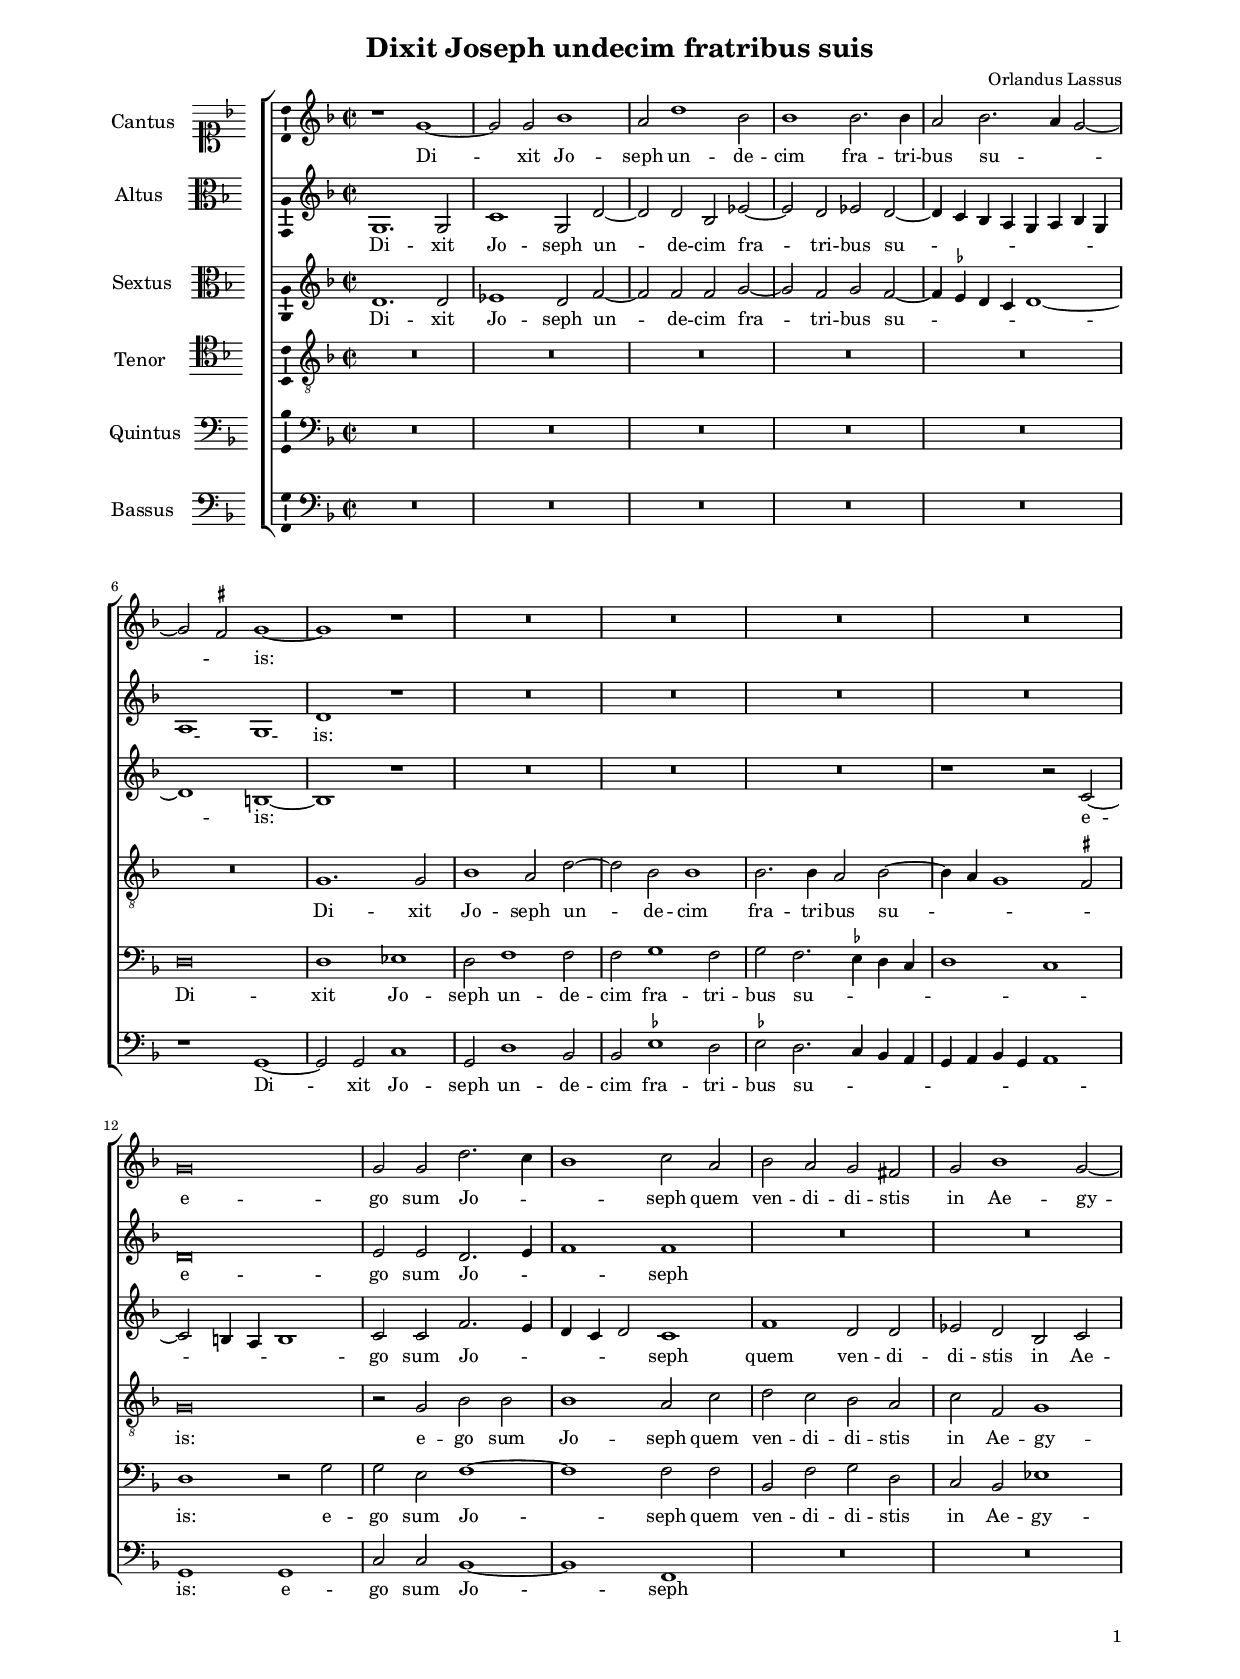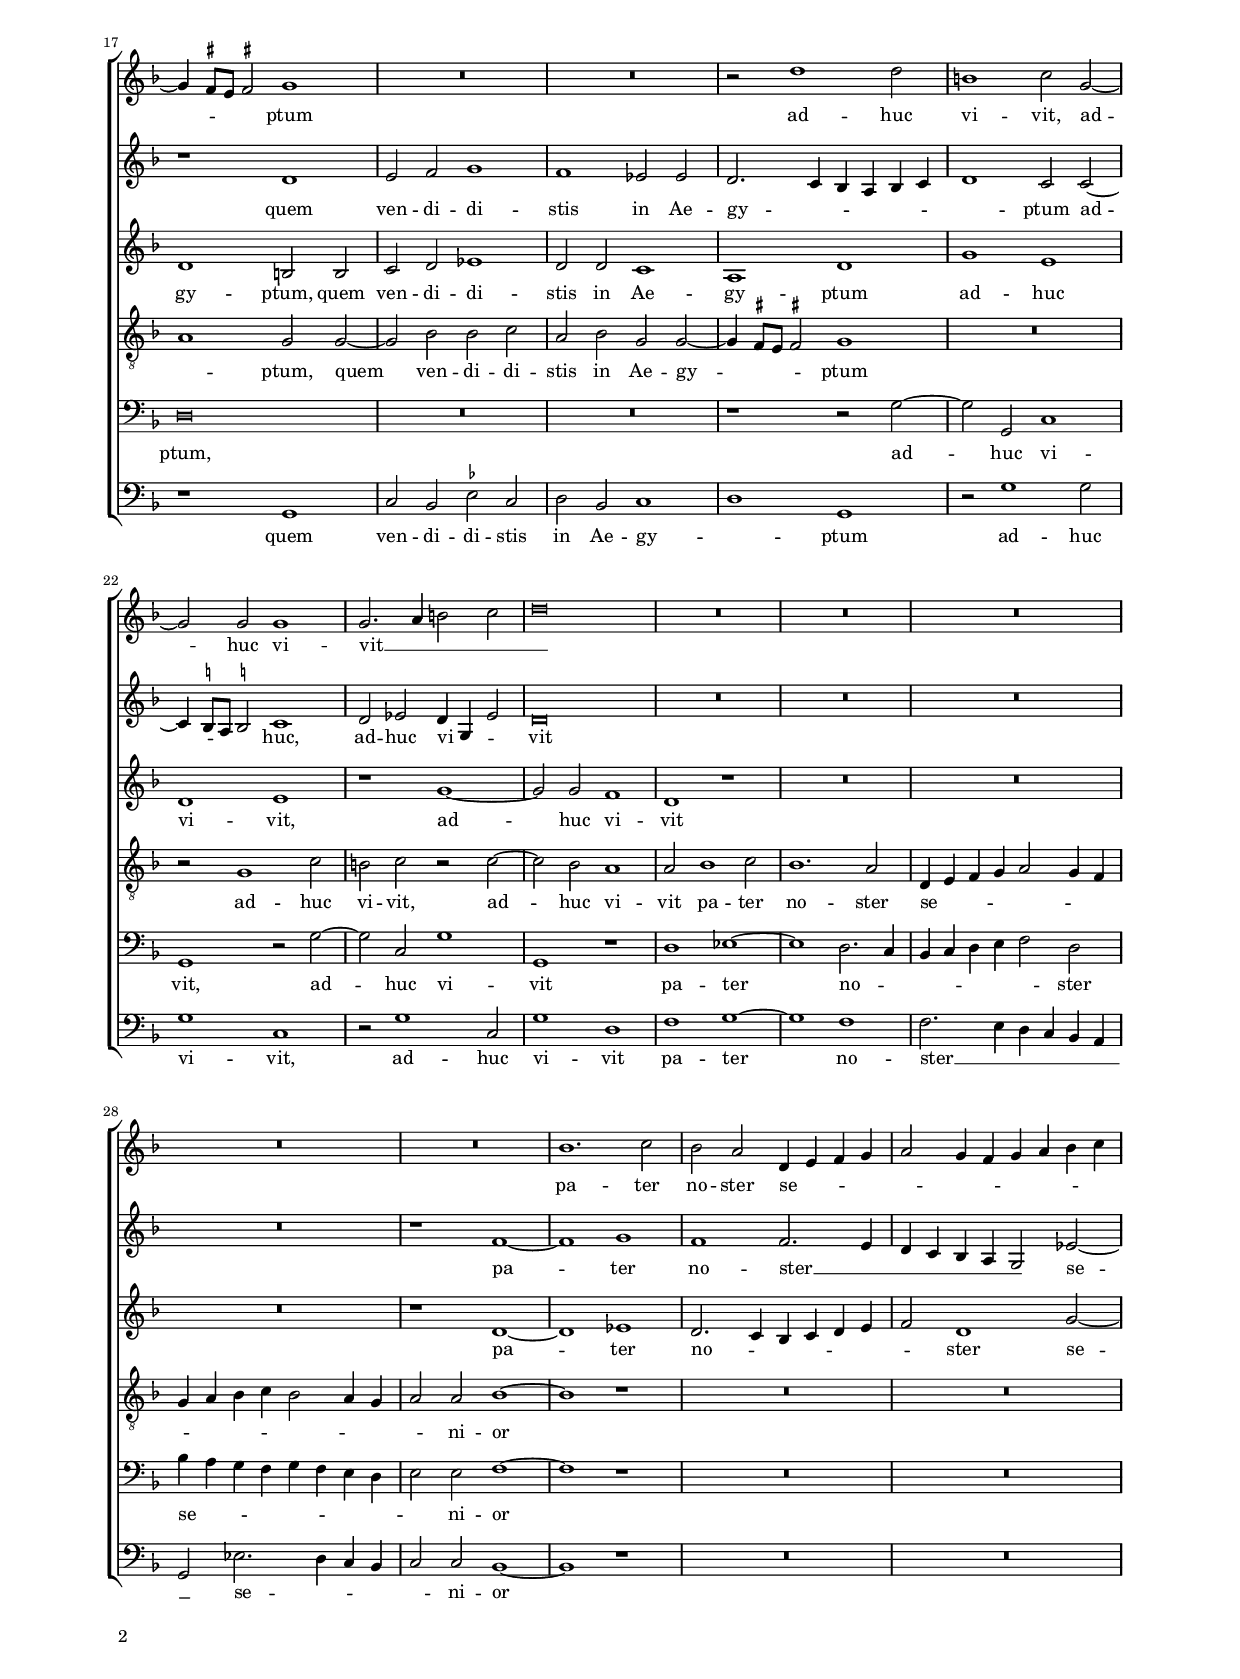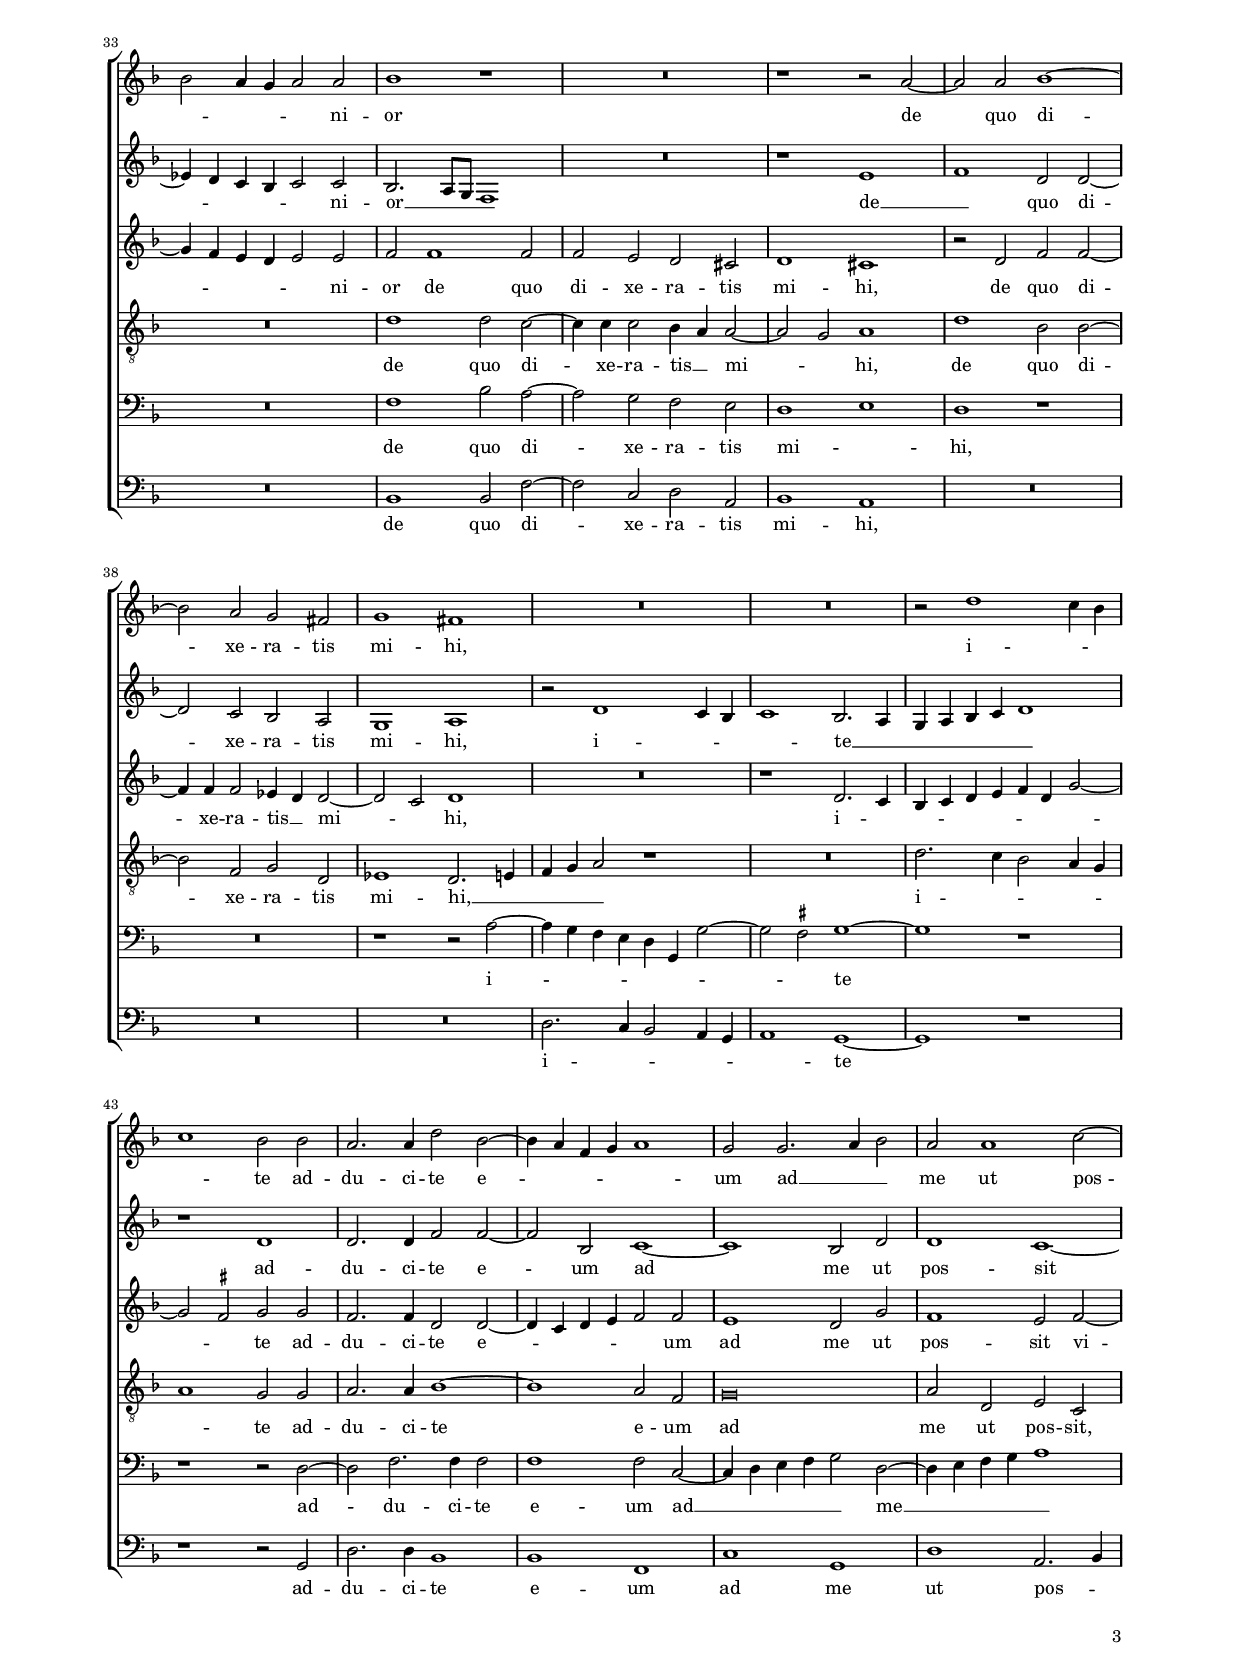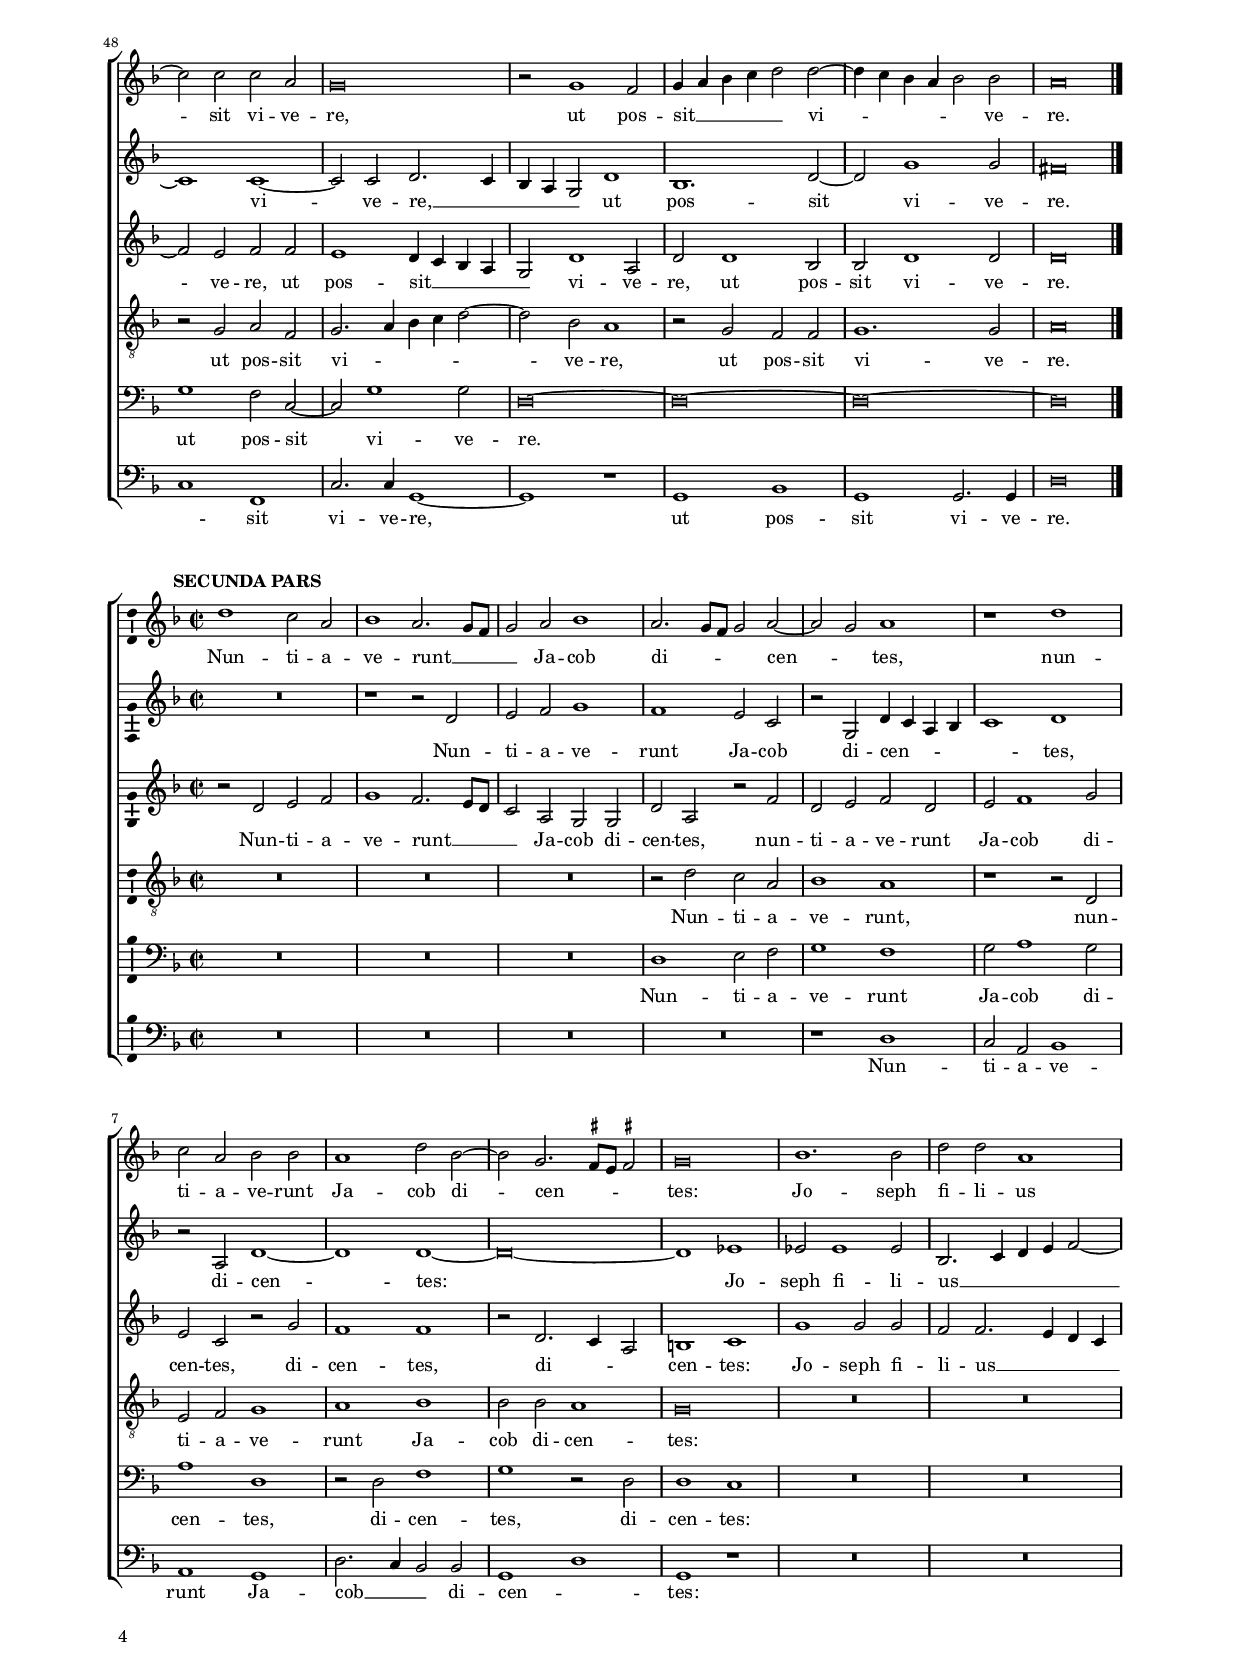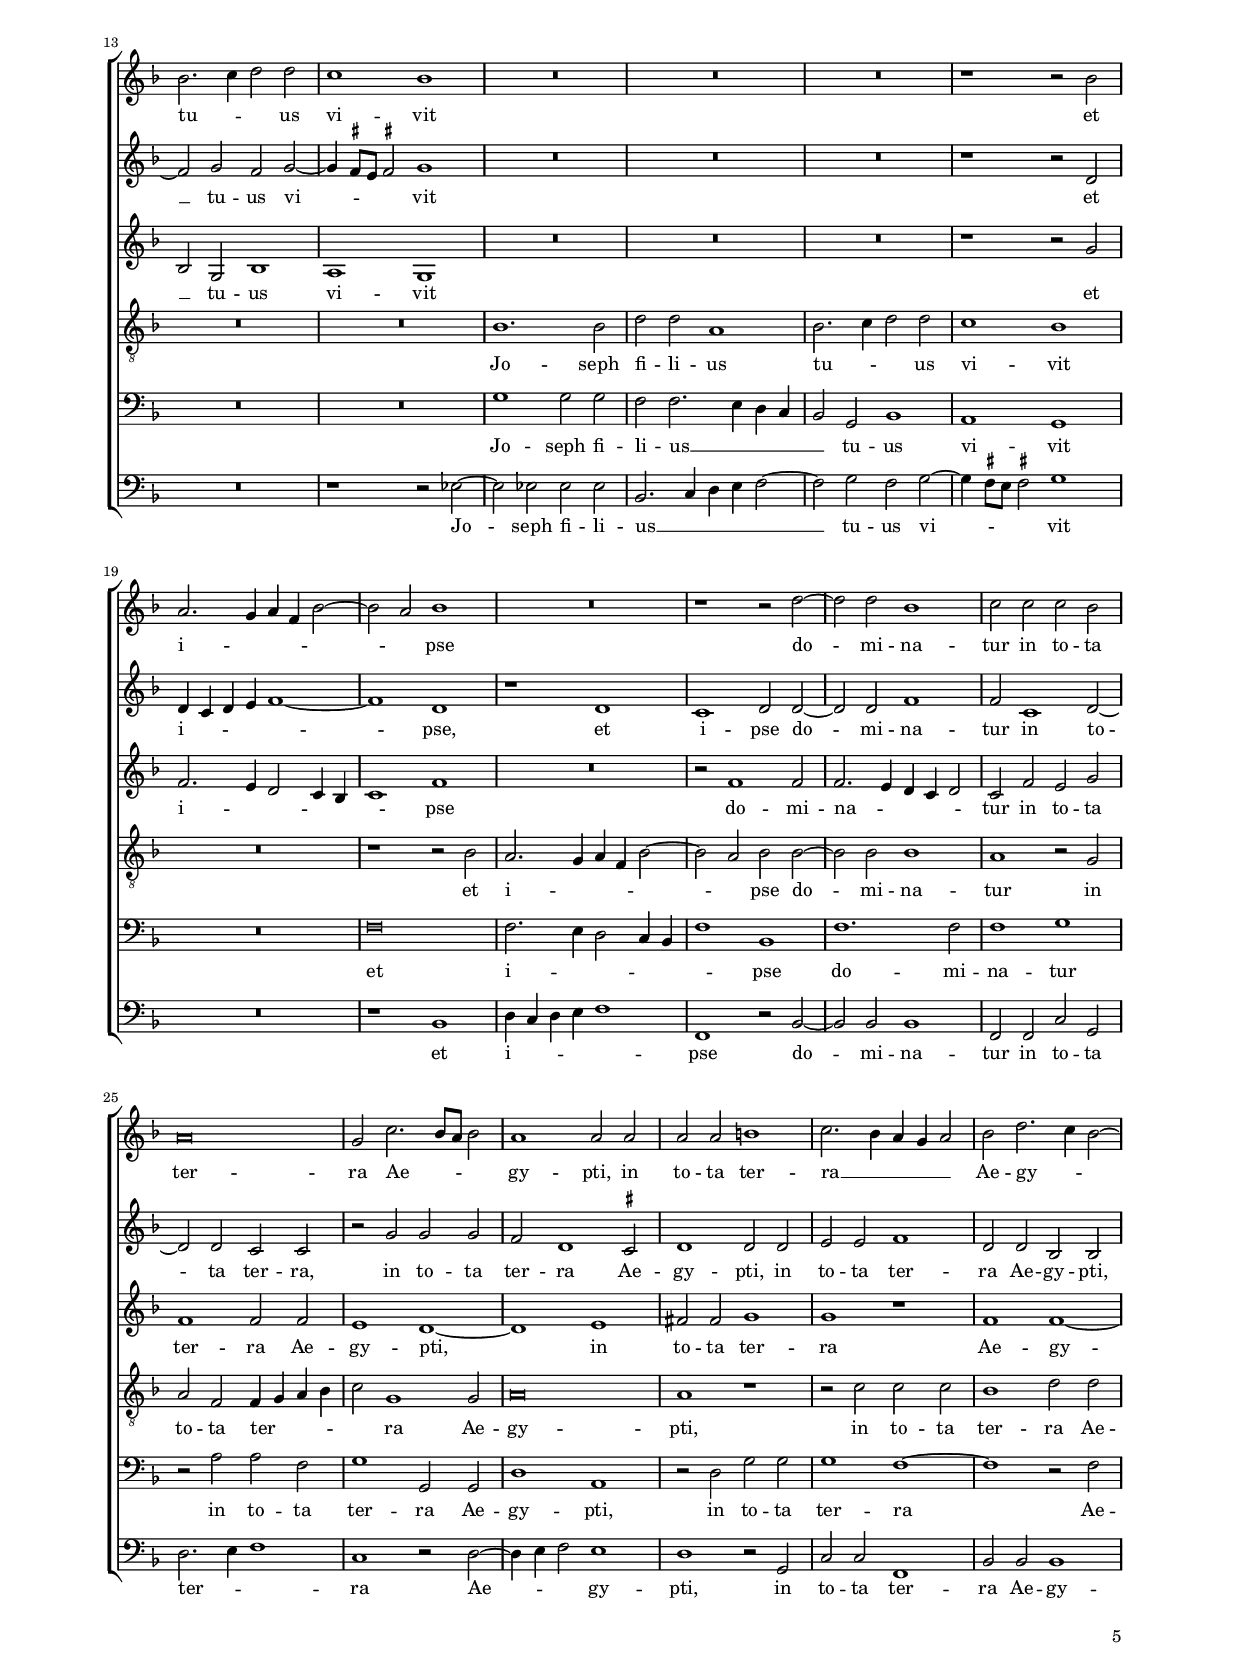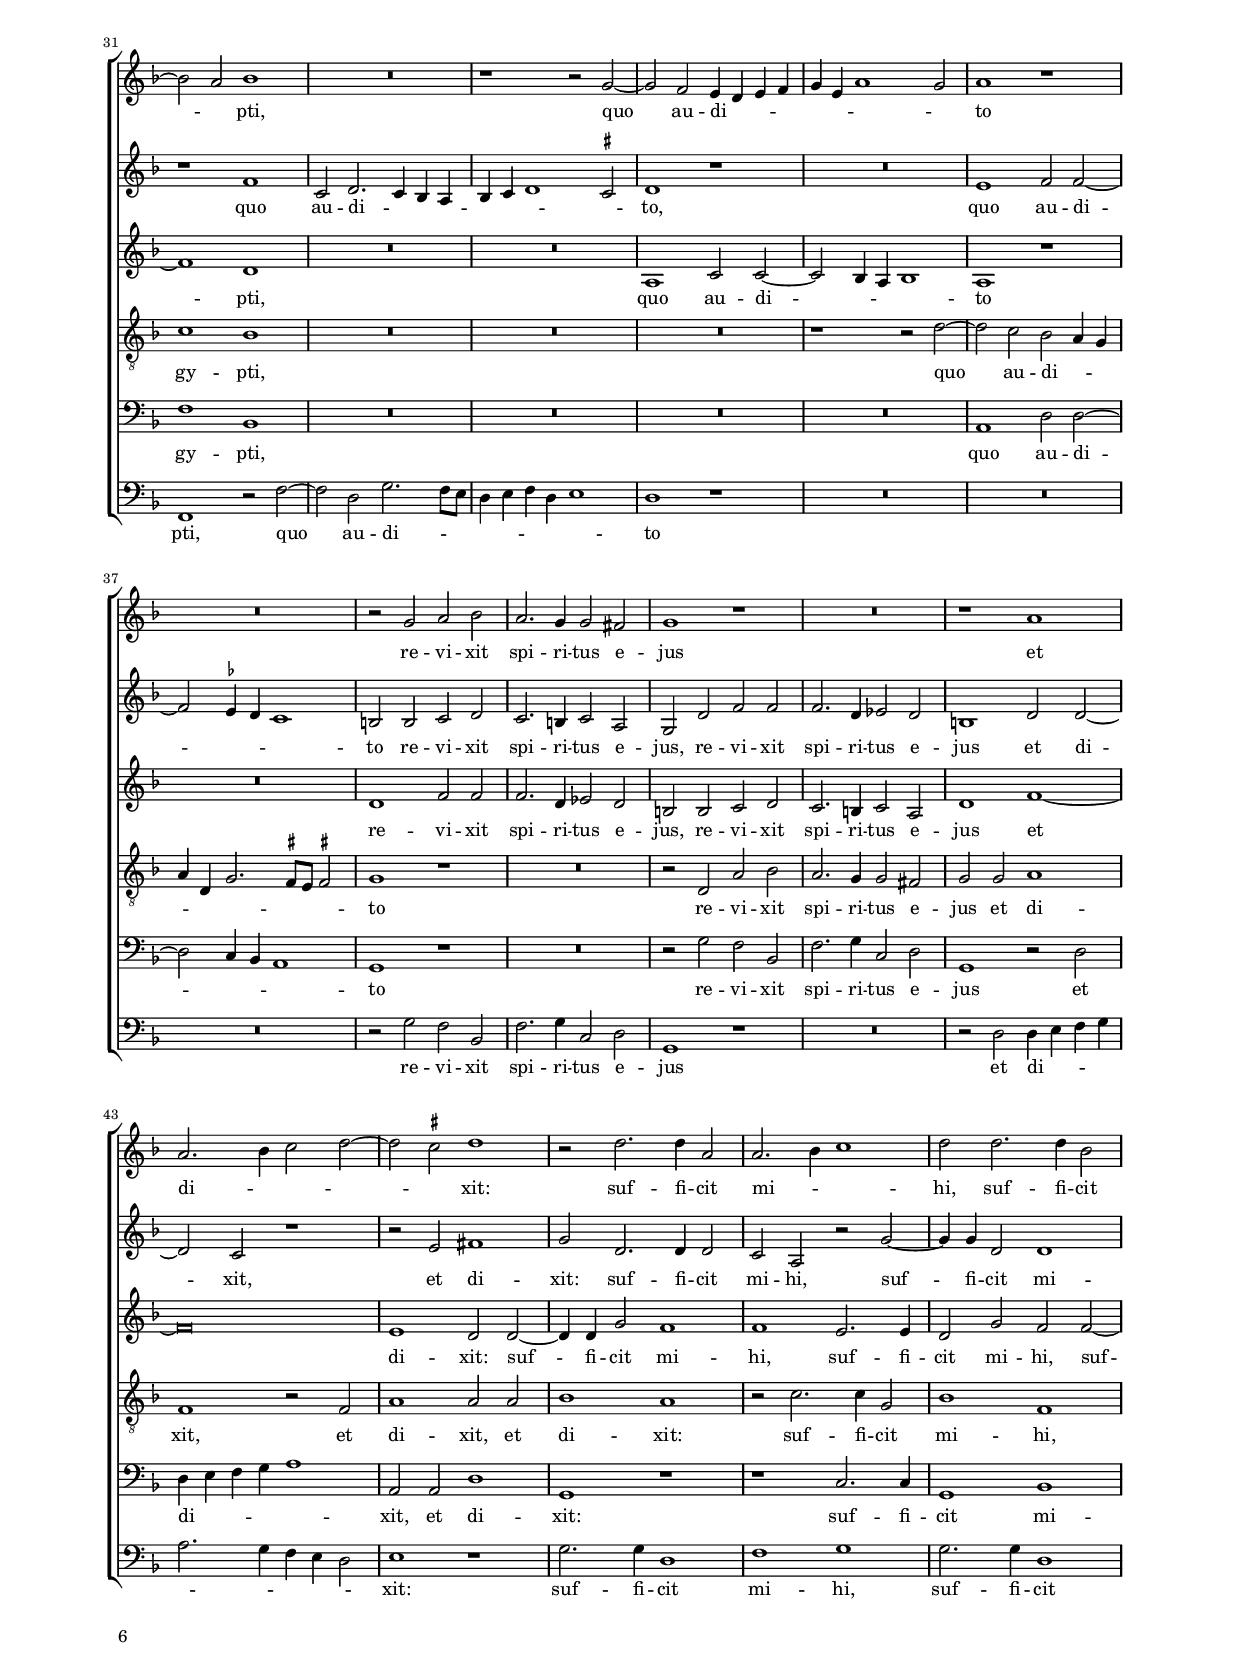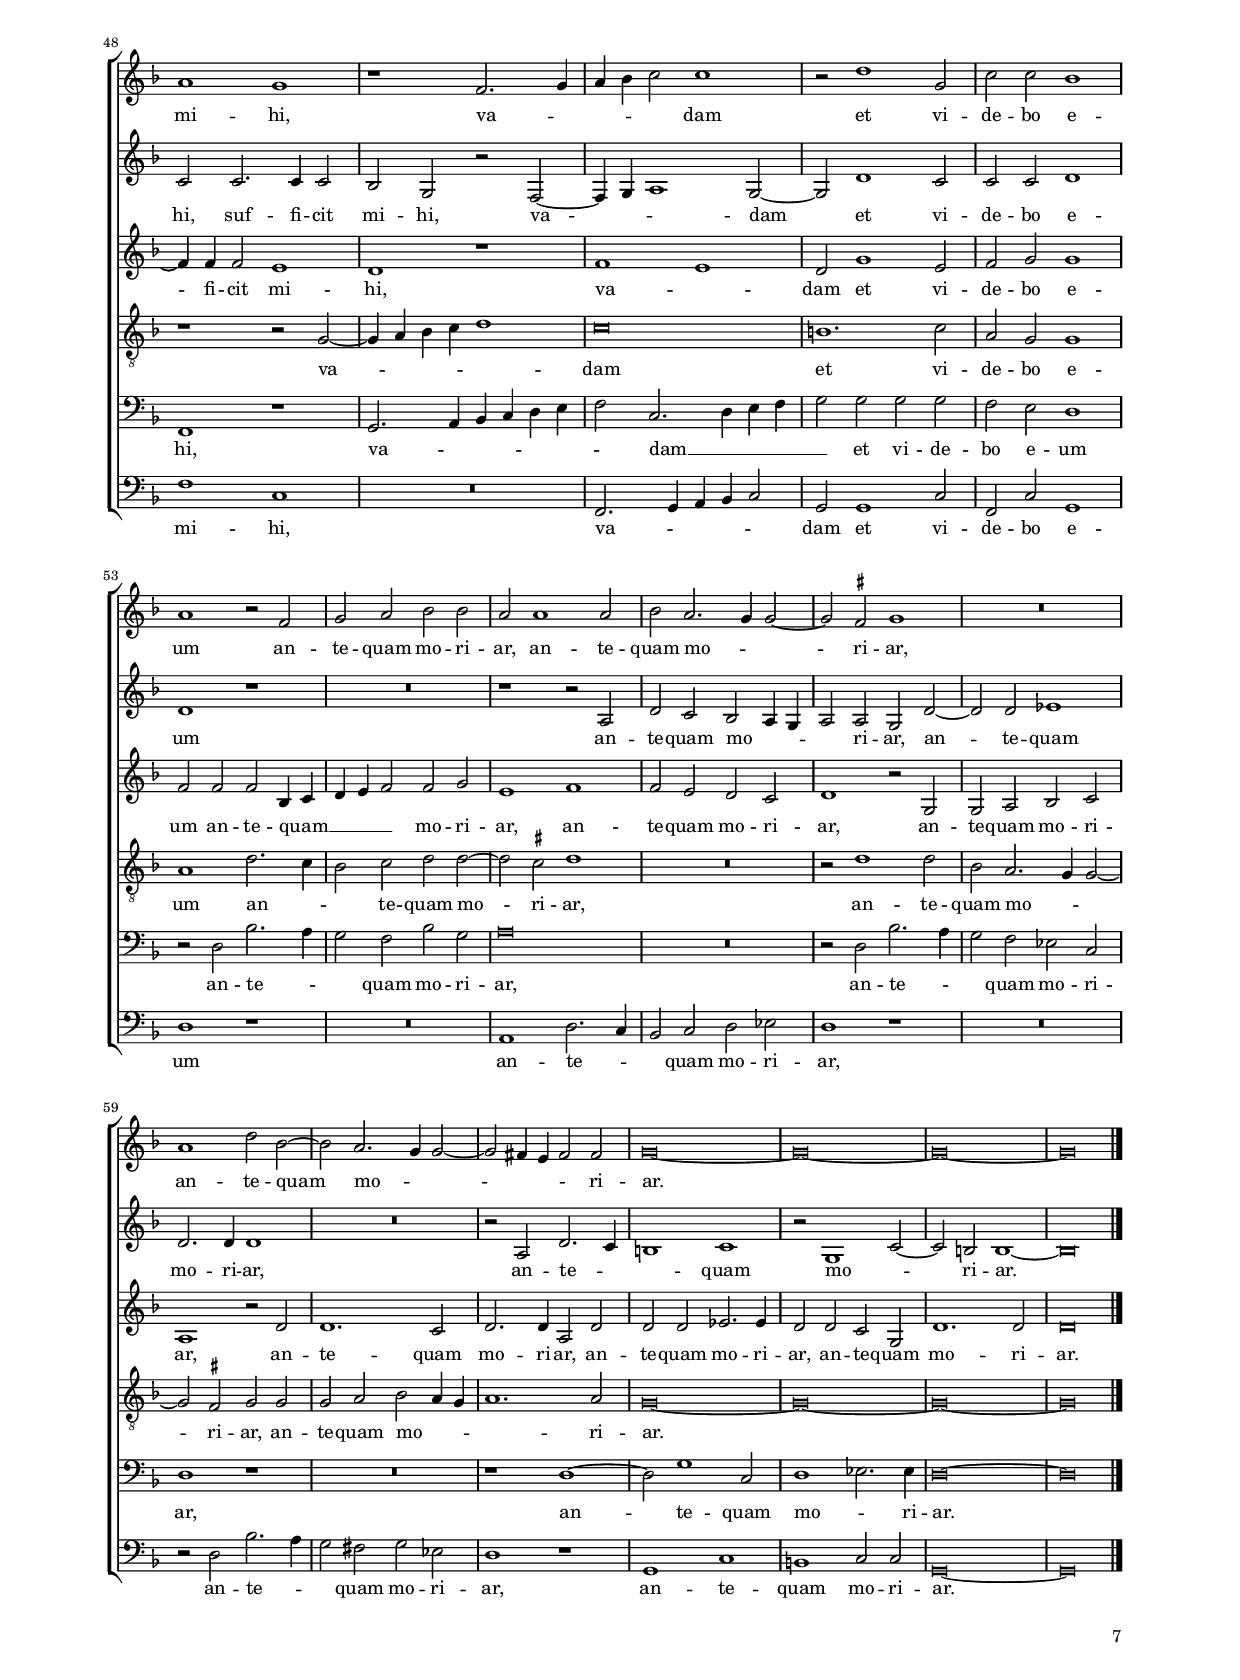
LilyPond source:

\header
{
  title="Dixit Joseph undecim fratribus suis"
  composer="Orlandus Lassus"
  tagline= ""
}

\version "2.24.1"
\include "deutsch.ly"
#(set-global-staff-size 15)
% #(set-default-paper-size "letter")
#(ly:set-option 'point-and-click #f)


	ficta = { \once \set suggestAccidentals = ##t }
	
	forget = #(define-music-function (music) (ly:music?) #{
		\accidentalStyle forget
		$music
		\accidentalStyle default
		#})


\paper
	{
	top-margin = 1.5 \cm
	bottom-margin = 0.9 \cm
	left-margin = 2 \cm
	right-margin = 2 \cm
	ragged-bottom = ##f
	ragged-last-bottom = ##t
	print-page-number = ##f
	score-system-spacing = #'((basic-distance . 16) (minimum-distance . 13) (padding . 5) (strechability . 150))
	system-system-spacing = #'((basic-distance . 16) (minimum-distance . 13) (padding . 5) (strechability . 150))
	oddFooterMarkup=\markup   \fill-line { "" \fromproperty #'page:page-number-string }
	evenFooterMarkup=\markup  \fill-line { \fromproperty #'page:page-number-string "" }
	last-bottom-spacing = #'((basic-distance . 12) (minimum-distance . 7) (padding . 4))
	systems-per-page = 3
%	min-systems-per-page = 3
	}

global = {
	\key f \major
	\time 2/2 \set Score.measureLength = #(ly:make-moment 2/1)
	\skip 1*2*53 \bar "|."
	}


incipitcantus = \markup { \score {
	{
	\set Staff.instrumentName = \markup { \fontsize #1 "Cantus" }
	\key f \major
	\clef soprano
	s4 \bar ""
	}
	\layout  {
	raggedright = ##t
	indent = 1.6 \cm
	line-width = 2.5 \cm
	\context { \Staff \remove Time_signature_engraver }
	\override Staff.Clef.Y-extent = #'(0 . 0)
	}} \hspace #1 }


incipitaltus = \markup { \score {
	{
	\set Staff.instrumentName = \markup { \fontsize #1 "Altus" }
	\key f \major
	\clef alto
	s4 \bar ""
	}
	\layout  {
	raggedright = ##t
	indent = 1.6 \cm
	line-width = 2.5 \cm
	\context { \Staff \remove Time_signature_engraver }
	\override Staff.Clef.Y-extent = #'(0 . 0)
	}} \hspace #1 }


incipitsextus = \markup { \score {
	{
	\set Staff.instrumentName = \markup { \fontsize #1 "Sextus" }
	\key f \major
	\clef alto
	s4 \bar ""
	}
	\layout  {
	raggedright = ##t
	indent = 1.6 \cm
	line-width = 2.5 \cm
	\context { \Staff \remove Time_signature_engraver }
	\override Staff.Clef.Y-extent = #'(0 . 0)
	}} \hspace #1 }


incipittenor = \markup { \score {
	{
	\set Staff.instrumentName = \markup { \fontsize #1 "Tenor" }
	\key f \major
	\clef tenor
	s4 \bar ""
	}
	\layout  {
	raggedright = ##t
	indent = 1.6 \cm
	line-width = 2.5 \cm
	\context { \Staff \remove Time_signature_engraver }
	\override Staff.Clef.Y-extent = #'(0 . 0)
	}} \hspace #1 }
      
      
incipitquintus = \markup { \score {
	{
	\set Staff.instrumentName = \markup { \fontsize #1 "Quintus" }
	\key f \major
	\clef bass
	s4 \bar ""
	}
	\layout  {
	raggedright = ##t
	indent = 1.6 \cm
	line-width = 2.5 \cm
	\context { \Staff \remove Time_signature_engraver }
	\override Staff.Clef.Y-extent = #'(0 . 0)
	}} \hspace #1 }
      
      
incipitbassus = \markup { \score {
	{
	\set Staff.instrumentName = \markup { \fontsize #1 "Bassus" }
	\key f \major
	\clef bass
	s4 \bar ""
	}
	\layout  {
	raggedright = ##t
	indent = 1.6 \cm
	line-width = 2.5 \cm
	\context { \Staff \remove Time_signature_engraver }
	\override Staff.Clef.Y-extent = #'(0 . 0)
	}} \hspace #1 }


cantus =  \relative c''
	{
	r1 g~
	g2 g b1
	a2 d1 b2
	b1 b2. b4
%5
	a2 b2. a4 g2~ |
	g2 \ficta fis g1~
	g1 r
	R\breve
	R\breve
%10
	R\breve |
	R\breve
	g\breve
	g2 g d'2. c4
	b1 c2 a
%15
	b2 a g fis |
	g2 b1 g2~
	g4 \ficta fis8 e \ficta fis!2 g1
	R\breve
	R\breve
%20
	r2 d'1 d2 |
	h1 c2 g~
	g2 g g1
	g2. a4 h2 c
	d\breve
%25
	R\breve |
	R\breve
	R\breve
	R\breve
	R\breve
%30
	b1. c2 |
	b2 a d,4 e f g
	a2 g4 f g a b c
	b2 a4 g a2 a
	b1 r
%35
	R\breve |
	r1 r2 a~
	a2 a b1~
	b2 a g fis
	g1 fis
%40
	R\breve |
	R\breve
	r2 d'1 c4 b
	c1 b2 b
	a2. a4 d2 b~
%45
	b4 a f g a1 |
	g2 g2. a4 b2
	a2 a1 c2~ \pageBreak
	c2 c c a
	g\breve
%50
	r2 g1 f2 |
	g4 a b c d2 d~
	d4 c b a b2 b
	a\breve |
	}


altus = \relative c'
	{
	g1. g2
	c1 g2 d'~
	d2 d b es~
	es2 d es2 d~
%5
	d4 c b a g a b g |
	a1 g
	d'1 r
	R\breve
	R\breve
%10
	R\breve |
	R\breve
	d\breve
	e2 e d2. e4
	f1 f
%15
	R\breve |
	R\breve
	r1 d
	e2 f g1
	f1 es2 es
%20
	d2. c4 b a b c |
	d1 c2 c~
	c4 \ficta h8 a \ficta h!2 c1
	d2 es d4 g, es'2
	d\breve
%25
	R\breve |
	R\breve
	R\breve
	R\breve
	r1 f~
%30
	f1 g |
	f1 f2. e4
	d4 c b a g2 es'2~
	es4 d c b c2 c
	b2. a8 g f1
%35
	R\breve |
	r1 e'
	f1 d2 d~
	d2 c b a
	g1 a
%40
	r2 d1 c4 b |
	c1 b2. a4
	g4 a b c d1
	r1 d
	d2. d4 f2 f~
%45
	f2 b, c1~ |
	c1 b2 d
	d1 c~
	c1 c~
	c2 c d2. c4
%50
	b4 a g2 d'1 |
	b1. d2~
	d2 g1 g2
	fis\breve |
	}


sextus =  \relative c'
	{
	d1. d2
	es1 d2 f~
	f2 f f g~
	g2 f g f~
%5
	f4 \ficta es d c d1~ |
	d1 h~
	h1 r
	R\breve
	R\breve
%10
	R\breve |
	r1 r2 c~
	c2 h4 a h1
	c2 c f2. e4
	d4 c d2 c1
%15
	f1 d2 d |
	es2 d b c
	d1 h2 h
	c2 d es1
	d2 d c1
%20
	a1 d |
	g1 e
	d1 e
	r1 g~
	g2 g f1
%25
	d1 r |
	R\breve
	R\breve
	R\breve
	r1 d~
%30
	d1 es |
	d2. c4 b c d e
	f2 d1 g2~
	g4 f e d e2 e
	f2 f1 f2
%35
	f2 e d cis |
	d1 cis
	r2 d f f~
	f4 f f2 es4 d d2~
	d2 c d1
%40
	R\breve |
	r1 d2. c4
	b4 c d e f d g2~
	g2 \ficta fis g g
	f2. f4 d2 d~
%45
	d4 c d e f2 f |
	e1 d2 g
	f1 e2 f~
	f2 e f f
	e1 d4 c b a
%50
	g2 d'1 a2 |
	d2 d1 b2
	b2 d1 d2
	d\breve |
	}


tenor =  \relative c'
	{
	R\breve
	R\breve
	R\breve
	R\breve
%5
	R\breve |
	R\breve
	g1. g2
	b1 a2 d~
	d2 b b1
%10
	b2. b4 a2 b~ |
	b4 a g1 \ficta fis2
	g\breve
	r2 g b b
	b1 a2 c
%15
	d2 c b a |
	c2 f, g1
	a1 g2 g~
	g2 b b c
	a2 b g g~
%20
	g4 \ficta fis8 e \ficta fis!2 g1 |
	R\breve
	r2 g1 c2
	h2 c r c~
	c2 b a1
%25
	a2 b1 c2 |
	b1. a2
	d,4 e f g a2 g4 f
	g4 a b c b2 a4 g
	a2 a b1~
%30
	b1 r |
	R\breve
	R\breve
	R\breve
	d1 d2 c~
%35
	c4 c c2 b4 a a2~ |
	a2 g a1
	d1 b2 b~
	b2 f g d
	es1 d2. e4
%40
	f4 g a2 r1 |
	R\breve
	d2. c4 b2 a4 g
	a1 g2 g
	a2. a4 b1~
%45
	b1 a2 f |
	g\breve
	a2 d, e c
	r2 g' a f
	g2. a4 b c d2~
%50
	d2 b a1 |
	r2 g f f
	g1. g2
	a\breve |
	}


quintus  =  \relative c
	{
	R\breve
	R\breve
	R\breve
	R\breve
%5
	R\breve |
	d\breve
	d1 es
	d2 f1 f2
	f2 g1 f2
%10
	g2 f2. \ficta es4 d c |
	d1 c
	d1 r2 g
	g2 e f1~
	f1 f2 f
%15
	b,2 f' g d |
	c2 b es1
	d\breve
	R\breve
	R\breve
%20
	r1 r2 g~ |
	g2 g, c1
	g1 r2 g'~
	g2 c, g'1
	g,1 r
%25
	d'1 es~ |
	es1 d2. c4
	b4 c d e f2 d
	b'4 a g f g f e d
	e2 e f1~
%30
	f1 r |
	R\breve
	R\breve
	R\breve
	f1 b2 a~
%35
	a2 g f e |
	d1 e
	d1 r
	R\breve
	r1 r2 a'~
%40
	a4 g f e d g, g'2~ |
	g2 \ficta fis g1~
	g1 r
	r1 r2 d~
	d2 f2. f4 f2
%45
	f1 f2 c~ |
	c4 d e f g2 d~
	d4 e f g a1
	g1 f2 c~
	c2 g'1 g2
%50
	d\breve~
	d\breve~
	d\breve~
	d\breve |
	}


bassus  =  \relative c
	{
	R\breve
	R\breve
	R\breve
	R\breve
%5
	R\breve |
	r1 g~
	g2 g c1
	g2 d'1 b2
	b2 \ficta es1 d2
%10
	\ficta es2 d2. c4 b a |
	g4 a b g a1
	g1 g
	c2 c b1~
	b1 f
%15
	R\breve |
	R\breve
	r1 g
	c2 b \ficta es c
	d2 b c1
%20
	d1 g, |
	r2 g'1 g2
	g1 c,
	r2 g'1 c,2
	g'1 d
%25
	f1 g~ |
	g1 f
	f2. e4 d c b a
	g2 es'2. d4 c b
	c2 c b1~
%30
	b1 r |
	R\breve
	R\breve
	R\breve
	b1 b2 f'~
%35
	f2 c d a |
	b1 a
	R\breve
	R\breve
	R\breve
%40
	d2. c4 b2 a4 g |
	a1 g~
	g1 r
	r1 r2 g
	d'2. d4 b1
%45
	b1 f |
	c'1 g
	d'1 a2. b4
	c1 f,
	c'2. c4 g1~
%50
	g1 r |
	g1 b
	g1 g2. g4
	d'\breve |
	}


lyricscantus = \lyricmode {
	Di -- xit Jo -- seph un -- de -- cim fra -- tri -- bus su -- _ _ _ is:
	e -- go sum Jo -- _ _ seph
	quem ven -- di -- di -- stis in Ae -- gy -- _ _ _ ptum
	ad -- huc vi -- vit,
	ad -- huc vi -- vit __ _ _ _ _
	pa -- ter no -- ster se -- _ _ _ _ _ _ _ _ _ _ _ _ _ _ ni -- or
	de quo di -- xe -- ra -- tis mi -- hi,
	i -- _ _ _ te ad -- du -- ci -- te e -- _ _ _ _ um ad __ _ _ me
	ut pos -- sit vi -- ve -- re,
	ut pos -- sit __ _ _ _ _ vi -- _ _ _ _ ve -- re.
	}


lyricsaltus = \lyricmode {
	Di -- xit Jo -- seph un -- de -- cim fra -- tri -- bus su -- _ _ _ _ _ _ _ _ _ is:
	e -- go sum Jo -- _ _ seph
	quem ven -- di -- di -- stis in Ae -- gy -- _ _ _ _ _ _ ptum
	ad -- _ _ _ huc,
	ad -- huc vi -- _ _ vit
	pa -- ter no -- ster __ _ _ _ _ _ _ se -- _ _ _ _ ni -- or __ _ _ _
	de __ _ quo di -- xe -- ra -- tis mi -- hi,
	i -- _ _ _ te __ _ _ _ _ _ _ ad -- du -- ci -- te e -- um ad me
	ut pos -- sit vi -- ve -- re, __ _ _ _ _
	ut pos -- sit vi -- ve -- re.
	}
	
	
lyricssextus = \lyricmode {
	Di -- xit Jo -- seph un -- de -- cim fra -- tri -- bus su -- _ _ _ _ is:
	e -- _ _ _ go sum Jo -- _ _ _ _ seph
	quem ven -- di -- di -- stis in Ae -- gy -- ptum,
	quem ven -- di -- di -- stis in Ae -- gy -- ptum
	ad -- huc vi -- vit,
	ad -- huc vi -- vit
	pa -- ter no -- _ _ _ _ _ _ ster se -- _ _ _ _ ni -- or
	de quo di -- xe -- ra -- tis mi -- hi,
	de quo di -- xe -- ra -- tis __ _ mi -- _ hi,
	i -- _ _ _ _ _ _ _ _ _ te ad -- du -- ci -- te e -- _ _ _ _ um ad me
	ut pos -- sit vi -- ve -- re,
	ut pos -- sit __ _ _ _ _ vi -- ve -- re,
	ut pos -- sit vi -- ve -- re.
	}


lyricstenor = \lyricmode {
	Di -- xit Jo -- seph un -- de -- cim fra -- tri -- bus su -- _ _ _ is:
	e -- go sum Jo -- seph
	quem ven -- di -- di -- stis in Ae -- gy -- _ ptum,
	quem ven -- di -- di -- stis in Ae -- gy -- _ _ _ ptum
	ad -- huc vi -- vit,
	ad -- huc vi -- vit
	pa -- ter no -- ster se -- _ _ _ _ _ _ _ _ _ _ _ _ _ _ ni -- or
	de quo di -- xe -- ra -- tis __ _ mi -- _ hi,
	de quo di -- xe -- ra -- tis mi -- hi, __ _ _ _ _
	i -- _ _ _ _ _ te ad -- du -- ci -- te e -- um ad me
	ut pos -- sit,
	ut pos -- sit vi -- _ _ _ _ ve -- re,
	ut pos -- sit vi -- ve -- re.
	}


lyricsquintus = \lyricmode {
	Di -- xit Jo -- seph un -- de -- cim fra -- tri -- bus su -- _ _ _ _ _ is:
	e -- go sum Jo -- seph
	quem ven -- di -- di -- stis in Ae -- gy -- ptum,
	ad -- huc vi -- vit,
	ad -- huc vi -- vit
	pa -- ter no -- _ _ _ _ _ _ ster se -- _ _ _ _ _ _ _ _ ni -- or
	de quo di -- xe -- ra -- tis mi -- _ hi,
	i -- _ _ _ _ _ _ _ te ad -- du -- ci -- te e -- um ad __ _ _ _ _ me __ _ _ _ _
	ut pos -- sit vi -- ve -- re.
	}


lyricsbassus = \lyricmode {
	Di -- xit Jo -- seph un -- de -- cim fra -- tri -- bus su -- _ _ _ _ _ _ _ _ is:
	e -- go sum Jo -- seph
	quem ven -- di -- di -- stis in Ae -- gy -- _ ptum
	ad -- huc vi -- vit,
	ad -- huc vi -- vit
	pa -- ter no -- ster __ _ _ _ _ _ _ se -- _ _ _ _ ni -- or
	de quo di -- xe -- ra -- tis mi -- hi,
	i -- _ _ _ _ _ te ad -- du -- ci -- te e -- um ad me
	ut pos -- _ _ sit vi -- ve -- re,
	ut pos -- sit vi -- ve -- re.
	}


\score
{  
	\transpose c c {
	\new ChoirStaff \with { \override StaffGrouper.staff-staff-spacing.basic-distance = #12 }
	<<

	\new Staff << \global
	\new Voice="v1" {
		\set Staff.instrumentName=\incipitcantus
		\set Staff.midiInstrument = "reed organ"
		\clef violin
		\cantus }
	\new Lyrics \lyricsto "v1" {\lyricscantus }
	>>


	\new Staff << \global
	\new Voice="v2" {
		\set Staff.instrumentName=\incipitaltus
		\set Staff.midiInstrument = "reed organ"
		\clef violin 
		\altus}
	\new Lyrics \lyricsto "v2" {\lyricsaltus }
	>>


	\new Staff << \global
	\new Voice="v6" {
		\set Staff.instrumentName=\incipitsextus
		\set Staff.midiInstrument = "reed organ"
		\clef violin 
		\sextus}
	\new Lyrics \lyricsto "v6" {\lyricssextus }
	>>


	\new Staff << \global
	\new Voice="v3" {
		\set Staff.instrumentName=\incipittenor
		\set Staff.midiInstrument = "reed organ"
		\clef "G_8"
		\tenor }
	\new Lyrics \lyricsto "v3" {\lyricstenor }
	>>


	\new Staff << \global
	\new Voice="v5" {
		\set Staff.instrumentName=\incipitquintus
		\set Staff.midiInstrument = "reed organ"
		\clef bass
		\quintus}
	\new Lyrics \lyricsto "v5" {\lyricsquintus }
	>>


	\new Staff << \global
	\new Voice="v4" {
		\set Staff.instrumentName=\incipitbassus
		\set Staff.midiInstrument = "reed organ"
		\clef "bass" 
		\bassus }
	\new Lyrics \lyricsto "v4" {\lyricsbassus}
	>>

	>>
	} % transpose

	\layout
	{
	indent = 2.6 \cm
%	\context { \Lyrics \override VerticalAxisGroup.nonstaff-relatedstaff-spacing.padding = #2 }
%	\context { \Lyrics \override LyricText.font-size = #1 }	
	\context { \Staff \override TimeSignature.break-visibility = #end-of-line-invisible }
	\context { \Staff \consists Ambitus_engraver }
	\context { \Score \override BarNumber.padding = #2 }
	\context { \Voice \override NoteHead.style = #'baroque }
	}

\midi
	{
	\tempo 2 = 90
	}

}

%%%%%%%%%%%%%%%%%%%%  PARS SECUNDA


global = {
	\key f \major
	\time 2/2 \set Score.measureLength = #(ly:make-moment 2/1)
	\skip 1*2*65 \bar "|."
	}


cantus =  \relative c''
	{
	d1 c2 a
	b1 a2. g8 f
	g2 a b1
	a2. g8 f g2 a~
%5
	a2 g a1 |
	r1 d \break \noPageBreak
	c2 a b b
	a1 d2 b~
	b2 g2. \ficta fis8 e \ficta fis!2
%10
	g\breve |
	b1. b2
	d2 d a1 \pageBreak
	b2. c4 d2 d
	c1 b
%15
	R\breve |
	R\breve
	R\breve
	r1 r2 b
	a2. g4 a f b2~
%20
	b2 a b1 |
	R\breve
	r1 r2 d~
	d2 d b1
	c2 c c b
%25
	a\breve |
	g2 c2. b8 a b2
	a1 a2 a
	a2 a h1
	c2. b4 a g a2
%30
	b2 d2. c4 b2~ |
	b2 a b1
	R\breve
	r1 r2 g~
	g2 f e4 d e f
%35
	g4 e a1 g2 |
	a1 r
	R\breve
	r2 g a b
	a2. g4 g2 fis
%40
	g1 r |
	R\breve
	r1 a
	a2. b4 c2 d~
	d2 \ficta cis d1
%45
	r2 d2. d4 a2 |
	a2. b4 c1
	d2 d2. d4 b2
	a1 g
	r1 f2. g4
%50
	a4 b c2 c1 |
	r2 d1 g,2
	c2 c b1
	a1 r2 f
	g2 a b b
%55
	a2 a1 a2 |
	b2 a2. g4 g2~
	g2 \ficta fis g1
	R\breve
	a1 d2 b~
%60
	b2 a2. g4 g2~ |
	g2 fis4 e fis2 fis
	g\breve~
	g\breve~
	g\breve~
%65
	g\breve |
	}


altus = \relative c'
	{
	R\breve
	r1 r2 d
	e2 f g1
	f1 e2 c
%5
	r2 g d'4 c a b |
	c1 d
	r2 a d1~
	d1 d~
	d\breve~
%10
	d1 es |
	es2 es1 es2
	b2. c4 d e f2~
	f2 g f g~
	g4 \ficta fis8 e \ficta fis!2 g1
%15
	R\breve |
	R\breve
	R\breve
	r1 r2 d
	d4 c d e f1~
%20
	f1 d |
	r1 d
	c1 d2 d~
	d2 d f1
	f2 c1 d2~
%25
	d2 d c c |
	r2 g' g g
	f2 d1 \ficta cis2
	d1 d2 d
	e2 e f1
%30
	d2 d b b |
	r1 f'
	c2 d2. c4 b a
	b4 c d1 \ficta cis2
	d1 r
%35
	R\breve |
	e1 f2 f~
	f2 \ficta es4 d c1
	h2 h c d
	c2. h4 c2 a
%40
	g2 d' f f |
	f2. d4 es2 d
	h1 d2 d~
	d2 c r1
	r2 e fis1
%45
	g2 d2. d4 d2 |
	c2 a r g'~
	g4 g d2 d1
	c2 c2. c4 c2
	b2 g r f~
%50
	f4 g a1 g2~ |
	g2 d'1 c2
	c2 c d1
	d1 r
	R\breve
%55
	r1 r2 a |
	d2 c b a4 g
	a2 a g d'~
	d2 d es1
	d2. d4 d1
%60
	R\breve |
	r2 a d2. c4
	h1 c
	r2 g1 c2~
	c2 h h1~
%65
	h\breve |
	}


sextus =  \relative c'
	{
	r2 d e f
	g1 f2. e8 d
	c2 a g g
	d'2 a r f'
%5
	d2 e f d |
	e2 f1 g2
	e2 c r g'
	f1 f
	r2 d2. c4 a2
%10
	h1 c |
	g'1 g2 g |
	f2 f2. e4 d c
	b2 g b1
	a1 g
%15
	R\breve |
	R\breve
	R\breve
	r1 r2 g'
	f2. e4 d2 c4 b
%20
	c1 f |
	R\breve
	r2 f1 f2
	f2. e4 d c d2
	c2 f e g
%25
	f1 f2 f |
	e1 d~
	d1 e
	fis2 fis g1
	g1 r
%30
	f1 f~
	f1 d
	R\breve
	R\breve
	a1 c2 c~
%35
	c2 b4 a b1 |
	a1 r
	R\breve
	d1 f2 f
	f2. d4 es2 d
%40
	h2 h c d |
	c2. h4 c2 a
	d1 f~
	f\breve
	e1 d2 d~
%45
	d4 d g2 f1 |
	f1 e2. e4
	d2 g f f~
	f4 f f2 e1
	d1 r
%50
	f1 e |
	d2 g1 e2
	f2 g g1
	f2 f f b,4 c
	d4 e f2 f g
%55
	e1 f |
	f2 e d c
	d1 r2 g,
	g2 a b c
	a1 r2 d
%60
	d1. c2 |
	d2. d4 a2 d
	d2 d es2. es4
	d2 d c g
	d'1. d2
%65
	d\breve |
	}


tenor =  \relative c'
	{
	R\breve
	R\breve
	R\breve
	r2 d c a
%5
	b1 a |
	r1 r2 d,
	e2 f g1
	a1 b
	b2 b a1
%10
	g\breve |
	R\breve
	R\breve
	R\breve
	R\breve
%15
	b1. b2 |
	d2 d a1
	b2. c4 d2 d
	c1 b
	R\breve
%20
	r1 r2 b |
	a2. g4 a f b2~
	b2 a b b~
	b2 b b1
	a1 r2 g
%25
	a2 f f4 g a b |
	c2 g1 g2
	a\breve
	a1 r
	r2 c c c
%30
	b1 d2 d |
	c1 b
	R\breve
	R\breve
	R\breve
%35
	r1 r2 d~ |
	d2 c b a4 g
	a4 d, g2. \ficta fis8 e \ficta fis!2
	g1 r
	R\breve
%40
	r2 d a' b |
	a2. g4 g2 fis
	g2 g a1
	f1 r2 f
	a1 a2 a 
%45
	b1 a |
	r2 c2. c4 g2
	b1 f
	r1 r2 g~
	g4 a b c d1
%50
	c\breve |
	h1. c2
	a2 g g1
	a1 d2. c4
	b2 c d d~
%55
	d2 \ficta cis d1 |
	R\breve
	r2 d1 d2
	b2 a2. g4 g2~
	g2 \ficta fis g g
%60
	g2 a b a4 g |
	a1. a2
	g\breve~
	g\breve~
	g\breve~
%65
	g\breve |
	}


quintus  =  \relative c
	{
	R\breve
	R\breve
	R\breve
	d1 e2 f
%5
	g1 f |
	g2 a1 g2
	a1 d,
	r2 d f1
	g1 r2 d
%10
	d1 c |
	R\breve
	R\breve
	R\breve
	R\breve
%15
	g'1 g2 g |
	f2 f2. e4 d c
	b2 g b1
	a1 g
	R\breve
%20
	f'\breve |
	f2. e4 d2 c4 b
	f'1 b,
	f'1. f2
	f1 g
%25
	r2 a a f |
	g1 g,2 g
	d'1 a
	r2 d g g
	g1 f~
%30
	f1 r2 f |
	f1 b,
	R\breve
	R\breve
	R\breve
%35
	R\breve |
	a1 d2 d~
	d2 c4 b a1
	g1 r
	R\breve
%40
	r2 g' f b, |
	f'2. g4 c,2 d
	g,1 r2 d'
	d4 e f g a1
	a,2 a d1
%45
	g,1 r |
	r1 c2. c4
	g1 b
	f1 r
	g2. a4 b c d e
%50
	f2 c2. d4 e f |
	g2 g g g
	f2 e d1
	r2 d b'2. a4
	g2 f b g
%55
	a\breve |
	R\breve
	r2 d, b'2. a4
	g2 f es c
	d1 r
%60
	R\breve |
	r1 d~
	d2 g1 c,2
	d1 es2. es4
	d\breve~
%65
	d\breve |
	}


bassus  =  \relative c
	{
	R\breve
	R\breve
	R\breve
	R\breve
%5
	r1 d |
	c2 a b1
	a1 g
	d'2. c4 b2 b
	g1 d'
%10
	g,1 r |
	R\breve
	R\breve
	R\breve
	r1 r2 es'~
%15
	es2 es es es |
	b2. c4 d e f2~
	f2 g f g~
	g4 \ficta fis8 e \ficta fis!2 g1
	R\breve
%20
	r1 b, |
	d4 c d e f1
	f,1 r2 b~
	b2 b b1
	f2 f c' g
%25
	d'2. e4 f1 |
	c1 r2 d~
	d4 e f2 e1
	d1 r2 g,
	c2 c f,1
%30
	b2 b b1 |
	f1 r2 f'~
	f2 d g2. f8 e
	d4 e f d e1
	d1 r
%35
	R\breve |
	R\breve
	R\breve
	r2 g f b,
	f'2. g4 c,2 d
%40
	g,1 r |
	R\breve
	r2 d' d4 e f g
	a2. g4 f e d2
	e1 r
%45
	g2. g4 d1 |
	f1 g
	g2. g4 d1
	f1 c
	R\breve
%50
	f,2. g4 a b c2 |
	g2 g1 c2
	f,2 c' g1
	d'1 r
	R\breve
%55
	a1 d2. c4 |
	b2 c d es
	d1 r
	R\breve
	r2 d b'2. a4
%60
	g2 fis g es |
	d1 r
	g,1 c
	h1 c2 c
	g\breve~
%65
	g\breve |
	}


lyricscantus = \lyricmode {
	Nun -- ti -- a -- ve -- runt __ _ _ _ Ja -- cob di -- _ _ _ cen -- _ tes,
	nun -- ti -- a -- ve -- runt Ja -- cob di -- cen -- _ _ _ tes:
	Jo -- seph fi -- li -- us tu -- _ _ us vi -- vit
	et i -- _ _ _ _ _ pse do -- mi -- na -- tur in to -- ta ter -- ra Ae -- _ _ _ gy -- pti,
	in to -- ta ter -- ra __ _ _ _ _ Ae -- gy -- _ _ _ pti,
	quo au -- di -- _ _ _ _ _ _ _ to
	re -- vi -- xit spi -- ri -- tus e -- jus
	et di -- _ _ _ _ xit:
	suf -- fi -- cit mi -- _ _ hi,
	suf -- fi -- cit mi -- hi,
	va -- _ _ _ _ dam et vi -- de -- bo e -- um
	an -- te -- quam mo -- ri -- ar,
	an -- te -- quam mo -- _ _ ri -- ar,
	an -- te -- quam mo -- _ _ _ _ _ ri -- ar.
	}


lyricsaltus = \lyricmode {
	Nun -- ti -- a -- ve -- runt Ja -- cob di -- cen -- _ _ _ _ tes,
	di -- cen -- tes:
	Jo -- seph fi -- li -- us __ _ _ _ _ tu -- us vi -- _ _ _ vit
	et i -- _ _ _ _ pse,
	et i -- pse do -- mi -- na -- tur in to -- ta ter -- ra,
	in to -- ta ter -- ra Ae -- gy -- pti,
	in to -- ta ter -- ra Ae -- gy -- pti,
	quo au -- di -- _ _ _ _ _ _ _ to,
	quo au -- di -- _ _ _ to
	re -- vi -- xit spi -- ri -- tus e -- jus,
	re -- vi -- xit spi -- ri -- tus e -- jus
	et di -- xit,
	et di -- xit:
	suf -- fi -- cit mi -- hi,
	suf -- fi -- cit mi -- hi,
	suf -- fi -- cit mi -- hi,
	va -- _ _ dam et vi -- de -- bo e -- um
	an -- te -- quam mo -- _ _ _ ri -- ar,
	an -- te -- quam mo -- ri -- ar,
	an -- te -- _ _ quam mo -- _ ri -- ar.
	}


lyricssextus = \lyricmode {
	Nun -- ti -- a -- ve -- runt __ _ _ _ Ja -- cob di -- cen -- tes,
	nun -- ti -- a -- ve -- runt Ja -- cob di -- cen -- tes,
	di -- cen -- tes,
	di -- _ _ cen -- tes:
	Jo -- seph fi -- li -- us __ _ _ _ _ tu -- us vi -- vit
	et i -- _ _ _ _ _ pse do -- mi -- na -- _ _ _ _ tur in to -- ta ter -- ra Ae -- gy -- pti,
	in to -- ta ter -- ra Ae -- gy -- pti,
	quo au -- di -- _ _ _ to
	re -- vi -- xit spi -- ri -- tus e -- jus,
	re -- vi -- xit spi -- ri -- tus e -- jus
	et di -- xit:
	suf -- fi -- cit mi -- hi,
	suf -- fi -- cit mi -- hi,
	suf -- fi -- cit mi -- hi,
	va -- _ dam et vi -- de -- bo e -- um
	an -- te -- quam __ _ _ _ _ mo -- ri -- ar,
	an -- te -- quam mo -- ri -- ar,
	an -- te -- quam mo -- ri -- ar,
	an -- te -- quam mo -- ri -- ar,
	an -- te -- quam mo -- ri -- ar,
	an -- te -- quam mo -- ri -- ar.
	}


lyricstenor = \lyricmode {
	Nun -- ti -- a -- ve -- runt,
	nun -- ti -- a -- ve -- runt Ja -- cob di -- cen -- tes:
	Jo -- seph fi -- li -- us tu -- _ _ us vi -- vit
	et i -- _ _ _ _ _ pse do -- mi -- na -- tur in to -- ta ter -- _ _ _ _ ra Ae -- gy -- pti,
	in to -- ta ter -- ra Ae -- gy -- pti,
	quo au -- di -- _ _ _ _ _ _ _ _ to
	re -- vi -- xit spi -- ri -- tus e -- jus
	et di -- xit,
	et di -- xit,
	et di -- xit:
	suf -- fi -- cit mi -- hi,
	va -- _ _ _ _ dam et vi -- de -- bo e -- um
	an -- _ _ te -- quam mo -- ri -- ar,
	an -- te -- quam mo -- _ _ ri -- ar,
	an -- te -- quam mo -- _ _ _ ri -- ar.
	}


lyricsquintus = \lyricmode {
	Nun -- ti -- a -- ve -- runt Ja -- cob di -- cen -- tes,
	di -- cen -- tes,
	di -- cen -- tes:
	Jo -- seph fi -- li -- us __ _ _ _ _ tu -- us vi -- vit
	et i -- _ _ _ _ _ pse do -- mi -- na -- tur in to -- ta ter -- ra Ae -- gy -- pti,
	in to -- ta ter -- ra Ae -- gy -- pti,
	quo au -- di -- _ _ _ to
	re -- vi -- xit spi -- ri -- tus e -- jus
	et di -- _ _ _ _ xit,
	et di -- xit:
	suf -- fi -- cit mi -- hi,
	va -- _ _ _ _ _ _ dam __ _ _ _ _ et vi -- de -- bo e -- um
	an -- te -- _ _ quam mo -- ri -- ar,
	an -- te -- _ _ quam mo -- ri -- ar,
	an -- te -- quam mo -- _ ri -- ar.
	}


lyricsbassus = \lyricmode {
	Nun -- ti -- a -- ve -- runt Ja -- cob __ _ _ di -- cen -- _ tes:
	Jo -- seph fi -- li -- us __ _ _ _ _ tu -- us vi -- _ _ _ vit
	et i -- _ _ _ _ pse do -- mi -- na -- tur
	in to -- ta ter -- _ _ ra Ae -- _ _ gy -- pti,
	in to -- ta ter -- ra Ae -- gy -- pti,
	quo au -- di -- _ _ _ _ _ _ _ to
	re -- vi -- xit spi -- ri -- tus e -- jus
	et di -- _ _ _ _ _ _ _ _ xit:
	suf -- fi -- cit mi -- hi,
	suf -- fi -- cit mi -- hi,
	va -- _ _ _ _ dam et vi -- de -- bo e -- um
	an -- te -- _ _ quam mo -- ri -- ar,
	an -- te -- _ _ quam mo -- ri -- ar,
	an -- te -- quam mo -- ri -- ar.
	}


\score
{  
	\transpose c c {
	\new ChoirStaff \with { \override StaffGrouper.staff-staff-spacing.basic-distance = #12 }
	<<

	\new Staff <<\global
	\new Voice="v1" {
	  %\set Staff.instrumentName="Cantus"
		\set Staff.midiInstrument = "reed organ"
		\clef violin
		\cantus }
	\new Lyrics \lyricsto "v1" {\lyricscantus }
	>>


	\new Staff << \global
	\new Voice="v2" {
	  %\set Staff.instrumentName="Altus"
		\set Staff.midiInstrument = "reed organ"
		\clef violin 
		\altus}
	\new Lyrics \lyricsto "v2" {\lyricsaltus }
	>>


	\new Staff << \global
	\new Voice="v6" {
	  %\set Staff.instrumentName="Sextus"
		\set Staff.midiInstrument = "reed organ"
		\clef violin 
		\sextus}
	\new Lyrics \lyricsto "v6" {\lyricssextus }
	>>


	\new Staff <<\global
	\new Voice="v3" {
	  %\set Staff.instrumentName="Tenor"
		\set Staff.midiInstrument = "reed organ"
		\clef "G_8"
		\tenor }
	\new Lyrics \lyricsto "v3" {\lyricstenor }
	>>


	\new Staff << \global
	\new Voice="v5" {
	  %\set Staff.instrumentName="Quintus"
		\set Staff.midiInstrument = "reed organ"
		\clef "bass"
		\quintus}
	\new Lyrics \lyricsto "v5" {\lyricsquintus }
	>>


	\new Staff <<\global
	\new Voice="v4" {
	  %\set Staff.instrumentName="Bassus"
		\set Staff.midiInstrument = "reed organ"
		\clef "bass" 
		\bassus }
	\new Lyrics \lyricsto "v4" {\lyricsbassus}
	>>

	>>
	} % transpose

	\layout
	{
	indent = 0 \cm
%	\context { \Lyrics \override VerticalAxisGroup.nonstaff-relatedstaff-spacing.padding = #2 }
%	\context { \Lyrics \override LyricText.font-size = #1 }
	\context { \Staff \override TimeSignature.break-visibility = #end-of-line-invisible }
	\context { \Staff \consists Ambitus_engraver }
	\context { \Score \override BarNumber.padding = #2 }
	\context { \Voice \override NoteHead.style = #'baroque }
	}

	\header { piece = \markup { \hspace #7 \column { \raise #2  \transparent "x" \bold "SECUNDA PARS"} } }

\midi
	{
	\tempo 2 = 90
	}

}

% EOF
